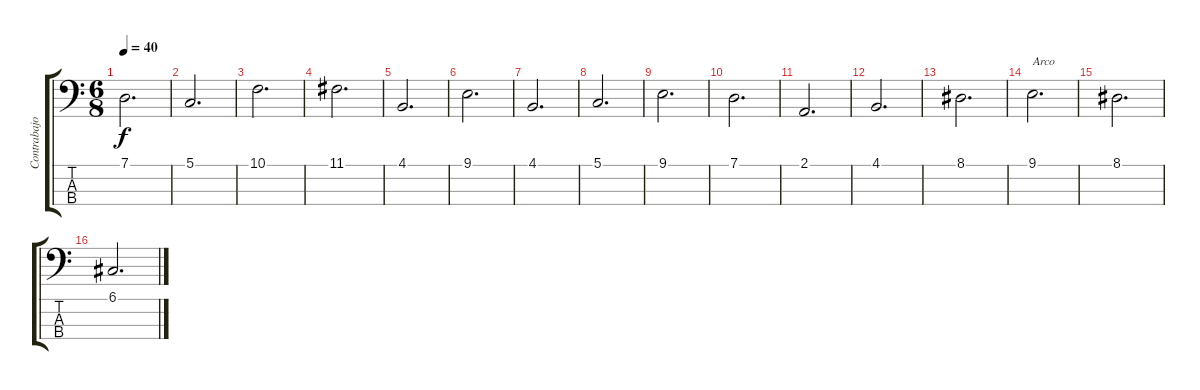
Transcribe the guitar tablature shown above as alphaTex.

\track ("Contrabajo" "Contrabajo") {instrument contrabass}
\staff {score tabs}
\tuning (G1 D1 A0 E0) {hide}
\ts (6 8)
\tempo 40
\clef f4
\ks c
7.1.2{d dy f} |
5.1.2{d} |
10.1.2{d} |
11.1.2{d} |
4.1.2{d} |
9.1.2{d} |
4.1.2{d} |
5.1.2{d} |
9.1.2{d} |
7.1.2{d} |
2.1.2{d} |
4.1.2{d} |
8.1.2{d} |
9.1.2{d txt "Arco" instrument contrabass} |
8.1.2{d} |
6.1.2{d}
